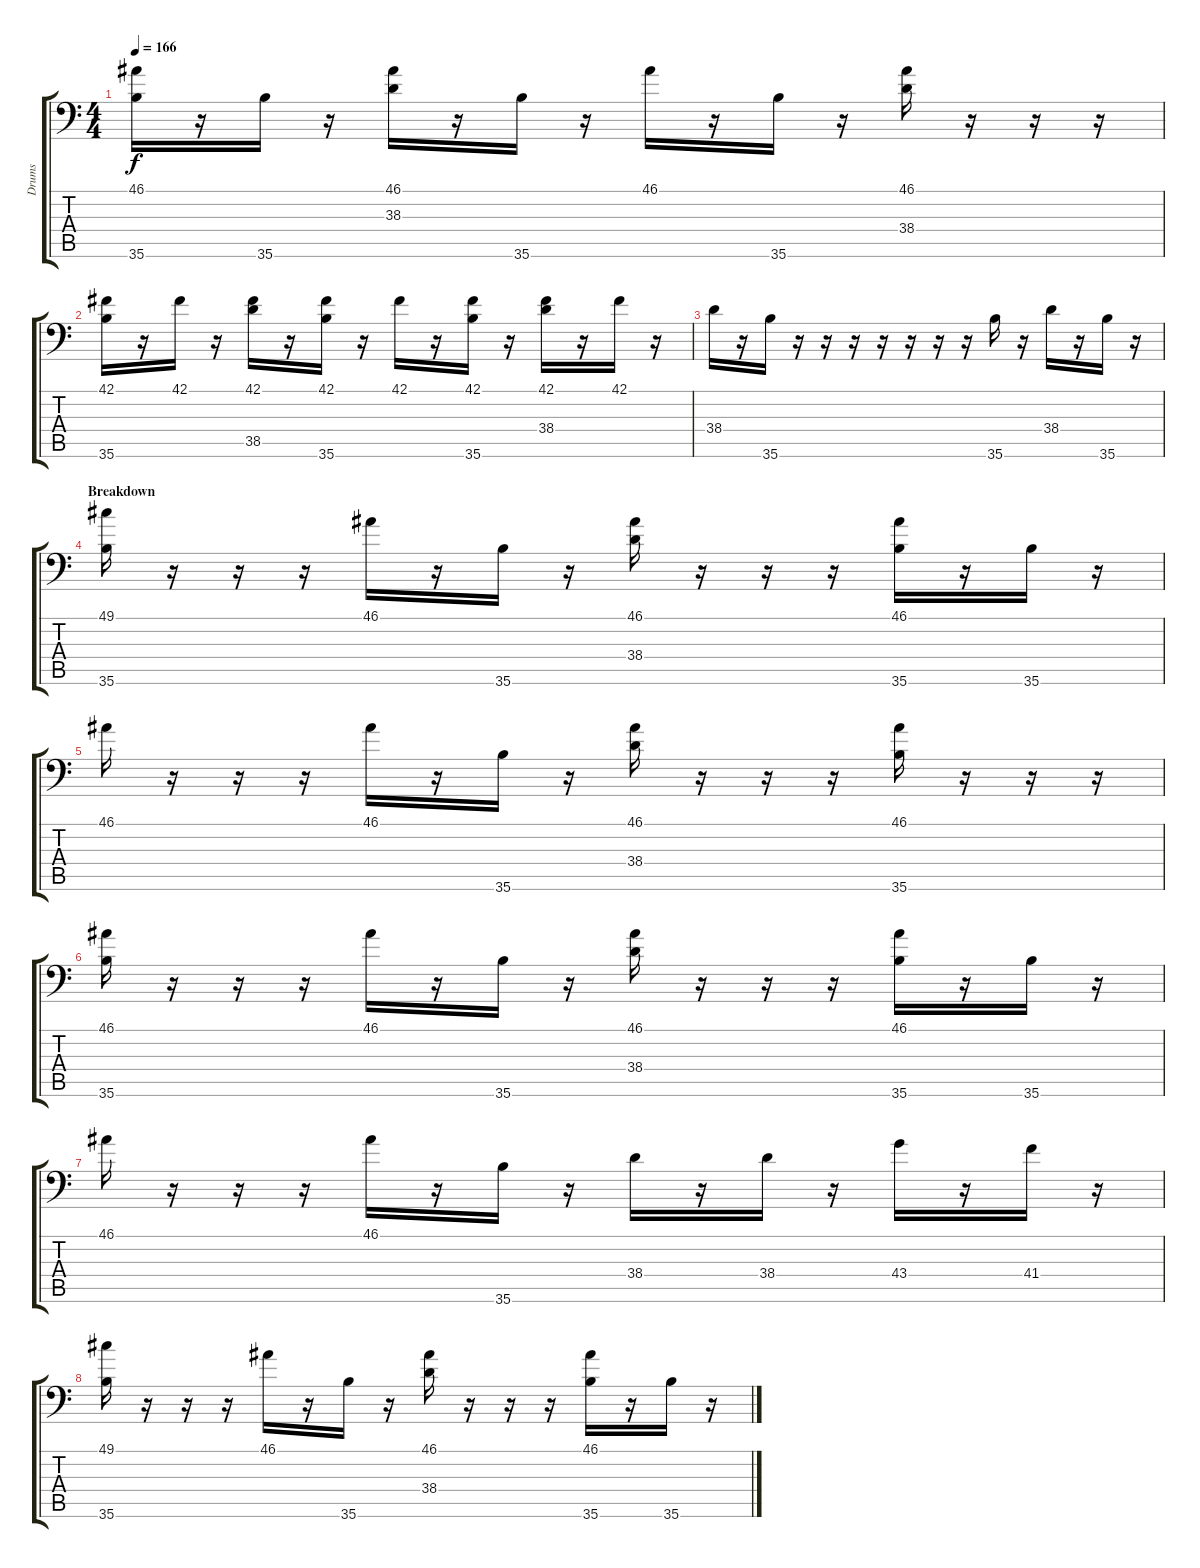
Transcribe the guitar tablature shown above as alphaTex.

\track ("Drums" "Drums") {instrument acousticgrandpiano}
\staff {score tabs}
\tuning (C-1 C-1 C-1 C-1 C-1 C-1) {hide}
\ts (4 4)
\tempo 166
\clef f4
\ks c
(46.1 35.6).16{dy f} r.16 35.6.16 r.16 (46.1 38.3).16 r.16 35.6.16 r.16 46.1.16 r.16 35.6.16 r.16 (46.1 38.4).16 r.16 r.16 r.16 |
(42.1 35.6).16 r.16 42.1.16 r.16 (42.1 38.5).16 r.16 (42.1 35.6).16 r.16 42.1.16 r.16 (42.1 35.6).16 r.16 (42.1 38.4).16 r.16 42.1.16 r.16 |
38.4.16 r.16 35.6.16 r.16 r.16 r.16 r.16 r.16 r.16 r.16 35.6.16 r.16 38.4.16 r.16 35.6.16 r.16 |
\section ("" "Breakdown")
(49.1 35.6).16 r.16 r.16 r.16 46.1.16 r.16 35.6.16 r.16 (46.1 38.4).16 r.16 r.16 r.16 (46.1 35.6).16 r.16 35.6.16 r.16 |
46.1.16 r.16 r.16 r.16 46.1.16 r.16 35.6.16 r.16 (46.1 38.4).16 r.16 r.16 r.16 (46.1 35.6).16 r.16 r.16 r.16 |
(46.1 35.6).16 r.16 r.16 r.16 46.1.16 r.16 35.6.16 r.16 (46.1 38.4).16 r.16 r.16 r.16 (46.1 35.6).16 r.16 35.6.16 r.16 |
46.1.16 r.16 r.16 r.16 46.1.16 r.16 35.6.16 r.16 38.4.16 r.16 38.4.16 r.16 43.4.16 r.16 41.4.16 r.16 |
(49.1 35.6).16 r.16 r.16 r.16 46.1.16 r.16 35.6.16 r.16 (46.1 38.4).16 r.16 r.16 r.16 (46.1 35.6).16 r.16 35.6.16 r.16
